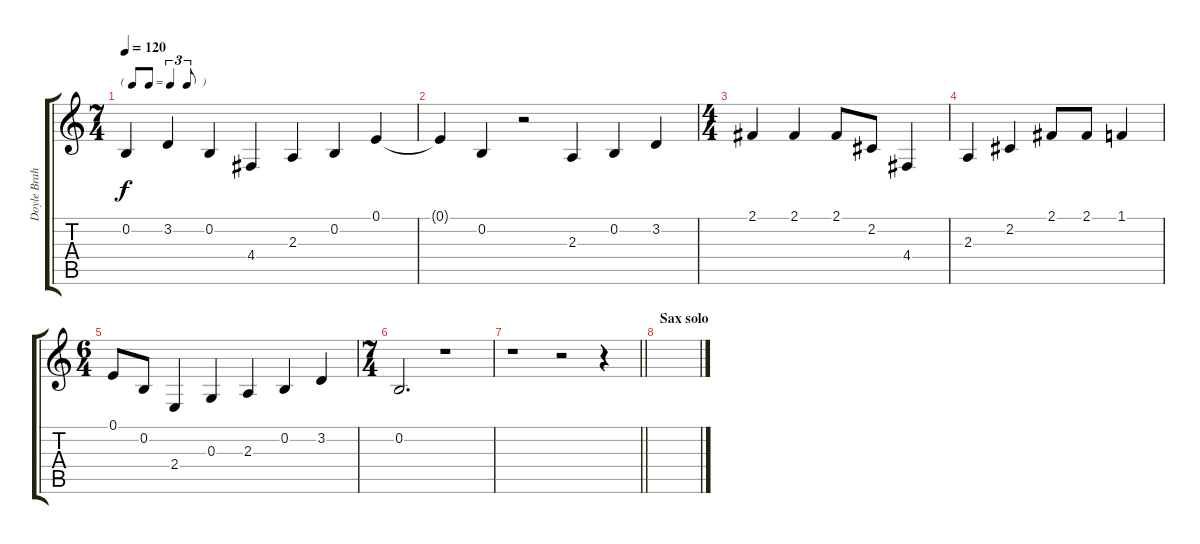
\track ("Doyle Braham II  (Vocals)" "Doyle Brah") {instrument lead6voice}
\staff {score tabs}
\tuning (E4 B3 G3 D3 A2 E2) {hide}
\ts (7 4)
\tf triplet8th
\tempo 120
\clef g2
\ks c
0.2.4{dy f} 3.2.4 0.2.4 4.4.4 2.3.4 0.2.4 0.1.4 |
0.1{t}.4 0.2.4 r.2 2.3.4 0.2.4 3.2.4 |
\ts (4 4)
2.1.4 2.1.4 2.1.8 2.2.8 4.4.4 |
2.3.4 2.2.4 2.1.8 2.1.8 1.1.4 |
\ts (6 4)
0.1.8 0.2.8 2.4.4 0.3.4 2.3.4 0.2.4 3.2.4 |
\ts (7 4)
0.2.2{d} r.1 |
\barLineRight lightlight
r.1 r.2 r.4 |
\section ("" "Sax solo")
